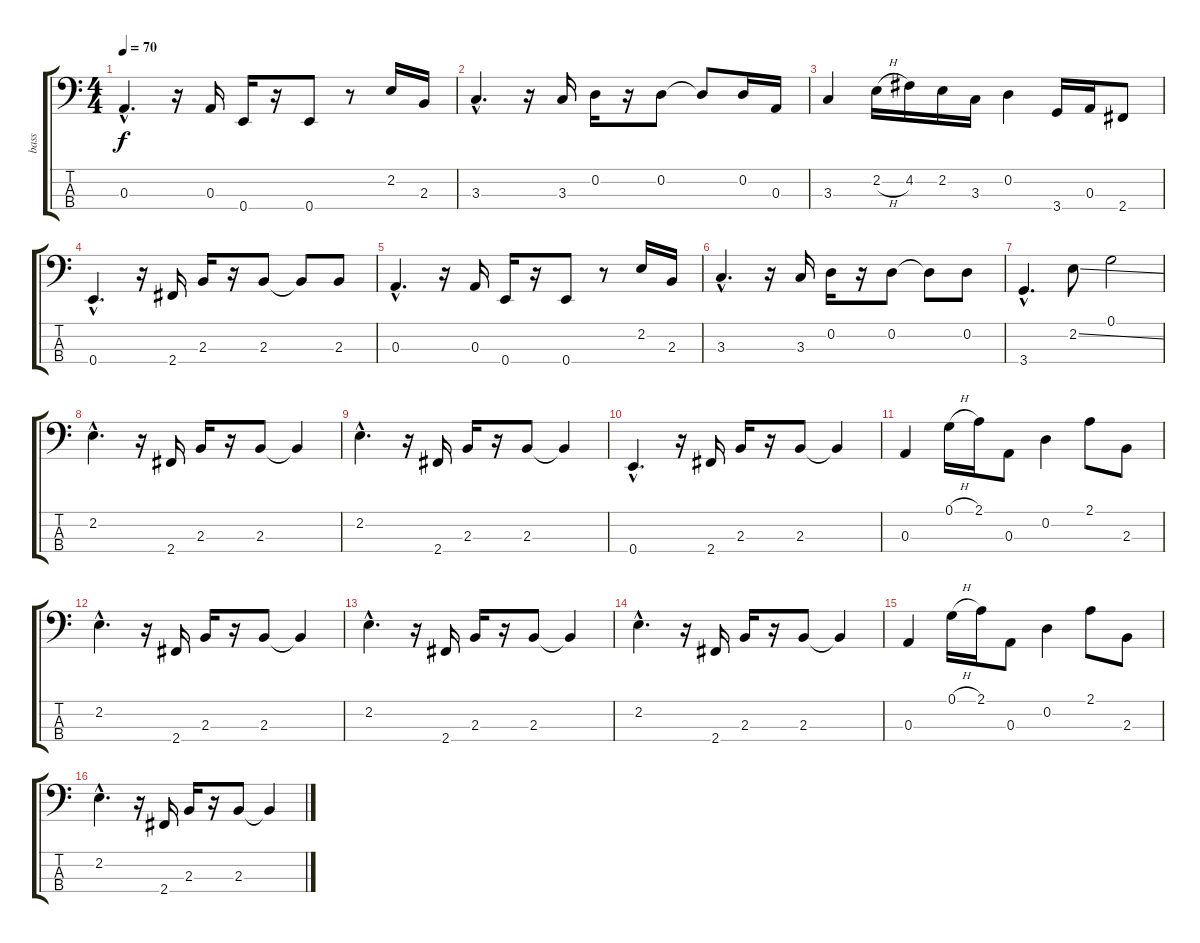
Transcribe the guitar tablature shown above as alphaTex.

\track ("bass" "bass") {instrument electricbassfinger}
\staff {score tabs}
\tuning (G2 D2 A1 E1) {hide}
\ts (4 4)
\tempo 70
\clef f4
\ks c
0.3{hac}.4{d dy f} r.16 0.3.16 0.4.16 r.16 0.4.8 r.8 2.2.16 2.3.16 |
3.3{hac}.4{d} r.16 3.3.16 0.2.16 r.16 0.2.8 0.2{t}.8 0.2.16 0.3.16 |
3.3.4 2.2{h}.16 4.2.16 2.2.16 3.3.16 0.2.4 3.4.16 0.3.16 2.4.8 |
0.4{hac}.4{d} r.16 2.4.16 2.3.16 r.16 2.3.8 2.3{t}.8 2.3.8 |
0.3{hac}.4{d} r.16 0.3.16 0.4.16 r.16 0.4.8 r.8 2.2.16 2.3.16 |
3.3{hac}.4{d} r.16 3.3.16 0.2.16 r.16 0.2.8 0.2{t}.8 0.2.8 |
3.4{hac}.4{d} 2.2{ss}.8 0.1.2 |
2.2{hac}.4{d} r.16 2.4.16 2.3.16 r.16 2.3.8 2.3{t}.4 |
2.2{hac}.4{d} r.16 2.4.16 2.3.16 r.16 2.3.8 2.3{t}.4 |
0.4{hac}.4{d} r.16 2.4.16 2.3.16 r.16 2.3.8 2.3{t}.4 |
0.3.4 0.1{h}.16 2.1.16 0.3.8 0.2.4 2.1.8 2.3.8 |
2.2{hac}.4{d} r.16 2.4.16 2.3.16 r.16 2.3.8 2.3{t}.4 |
2.2{hac}.4{d} r.16 2.4.16 2.3.16 r.16 2.3.8 2.3{t}.4 |
2.2{hac}.4{d} r.16 2.4.16 2.3.16 r.16 2.3.8 2.3{t}.4 |
0.3.4 0.1{h}.16 2.1.16 0.3.8 0.2.4 2.1.8 2.3.8 |
2.2{hac}.4{d} r.16 2.4.16 2.3.16 r.16 2.3.8 2.3{t}.4
